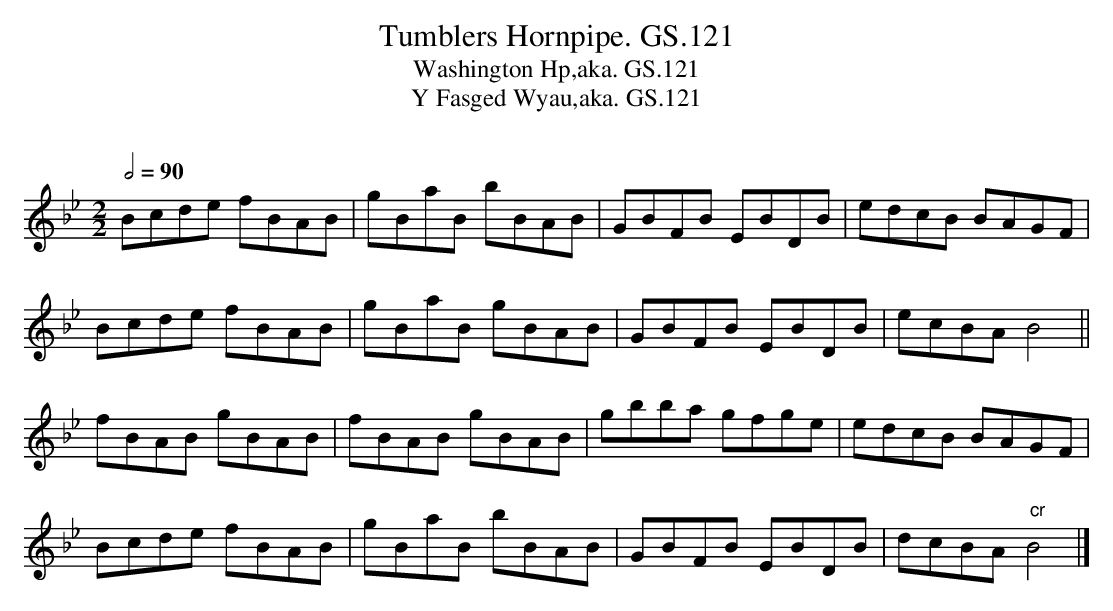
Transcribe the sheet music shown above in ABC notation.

X:1
T:Tumblers Hornpipe. GS.121
T:Washington Hp,aka. GS.121
T:Y Fasged Wyau,aka. GS.121
M:2/2
L:1/8
Q:1/2=90
O:
K:Bb major
Bcde fBAB | gBaB bBAB | GBFB EBDB | edcB BAGF |
Bcde fBAB | gBaB gBAB | GBFB EBDB | ecBA B4 ||
fBAB gBAB | fBAB gBAB | gbba gfge | edcB BAGF |
Bcde fBAB |gBaB bBAB | GBFB EBDB | dcBA " cr"B4|]
